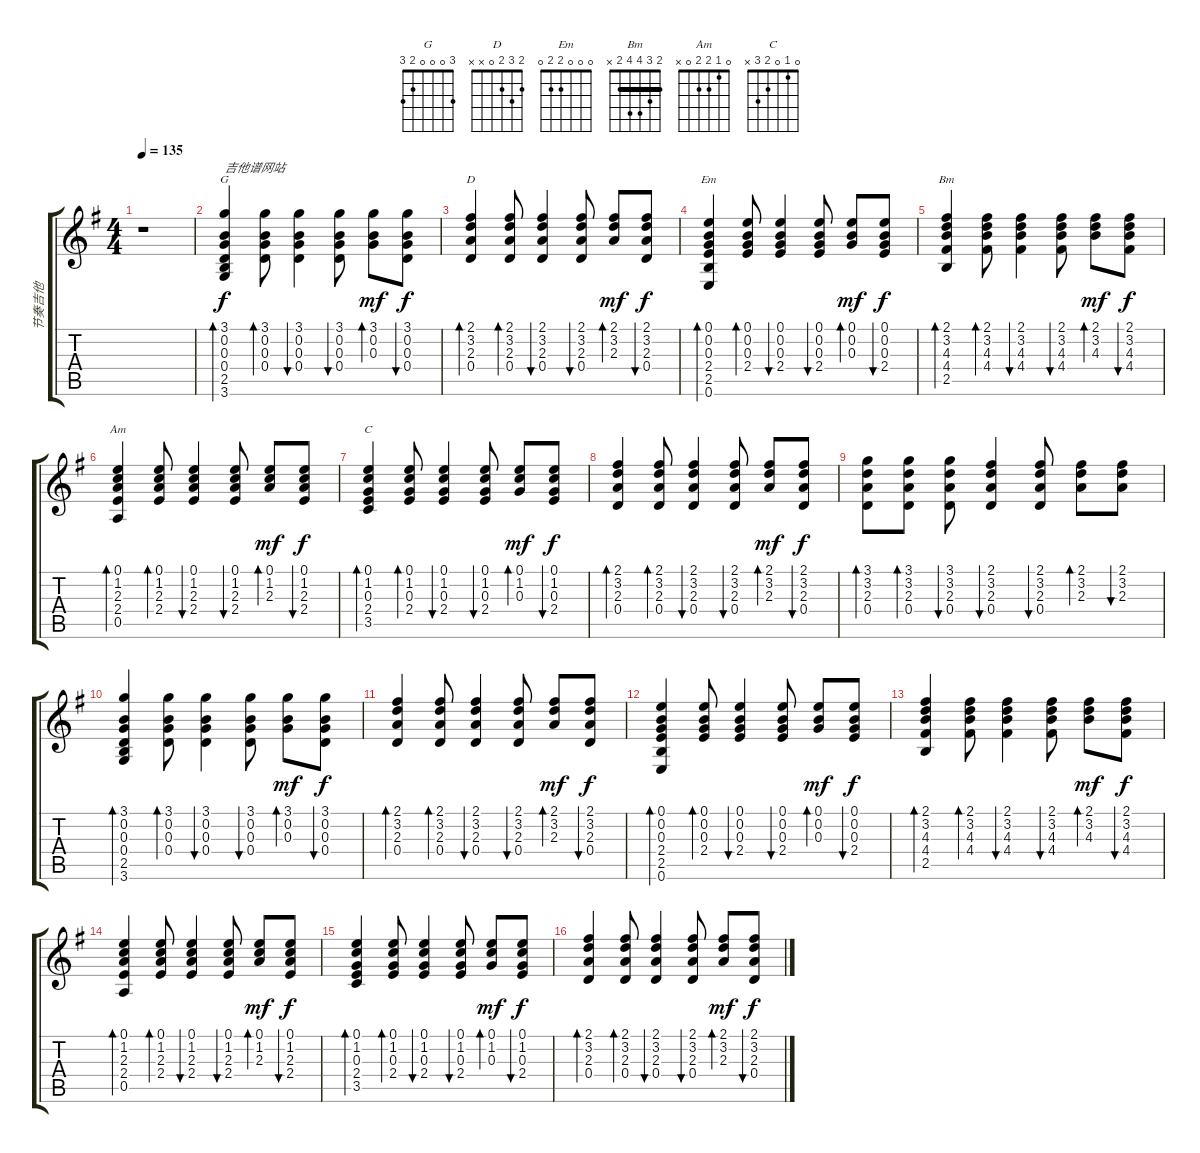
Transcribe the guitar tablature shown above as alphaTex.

\track ("节奏吉他" "节奏吉他") {instrument acousticguitarsteel}
\staff {score tabs}
\tuning (E4 B3 G3 D3 A2 E2) {hide}
\chord ("G" 3 0 0 0 2 3)
\chord ("D" 2 3 2 0 x x)
\chord ("Em" 0 0 0 2 2 0)
\chord ("Bm" 2 3 4 4 2 x) {barre 2}
\chord ("Am" 0 1 2 2 0 x)
\chord ("C" 0 1 0 2 3 x)
\ts (4 4)
\tempo 135
\clef g2
\ks g
r.1{dy f instrument acousticguitarsteel} |
(3.1 0.2 0.3 0.4 2.5 3.6).4{bd 60 ch "G" txt "吉他谱网站"} (3.1 0.2 0.3 0.4).8{bd 60} (3.1 0.2 0.3 0.4).4{bu 60} (3.1 0.2 0.3 0.4).8{bu 60} (3.1 0.2 0.3).8{bd 60 dy mf} (3.1 0.2 0.3 0.4).8{bu 60 dy f} |
(2.1 3.2 2.3 0.4).4{bd 60 ch "D"} (2.1 3.2 2.3 0.4).8{bd 60} (2.1 3.2 2.3 0.4).4{bu 60} (2.1 3.2 2.3 0.4).8{bu 60} (2.1 3.2 2.3).8{bd 60 dy mf} (2.1 3.2 2.3 0.4).8{bu 60 dy f} |
(0.1 0.2 0.3 2.4 2.5 0.6).4{bd 60 ch "Em"} (0.1 0.2 0.3 2.4).8{bd 60} (0.1 0.2 0.3 2.4).4{bu 60} (0.1 0.2 0.3 2.4).8{bu 60} (0.1 0.2 0.3).8{bd 60 dy mf} (0.1 0.2 0.3 2.4).8{bu 60 dy f} |
(2.1 3.2 4.3 4.4 2.5).4{bd 60 ch "Bm"} (2.1 3.2 4.3 4.4).8{bd 60} (2.1 3.2 4.3 4.4).4{bu 60} (2.1 3.2 4.3 4.4).8{bu 60} (2.1 3.2 4.3).8{bd 60 dy mf} (2.1 3.2 4.3 4.4).8{bu 60 dy f} |
(0.1 1.2 2.3 2.4 0.5).4{bd 60 ch "Am"} (0.1 1.2 2.3 2.4).8{bd 60} (0.1 1.2 2.3 2.4).4{bu 60} (0.1 1.2 2.3 2.4).8{bu 60} (0.1 1.2 2.3).8{bd 60 dy mf} (0.1 1.2 2.3 2.4).8{bu 60 dy f} |
(0.1 1.2 0.3 2.4 3.5).4{bd 60 ch "C"} (0.1 1.2 0.3 2.4).8{bd 60} (0.1 1.2 0.3 2.4).4{bu 60} (0.1 1.2 0.3 2.4).8{bu 60} (0.1 1.2 0.3).8{bd 60 dy mf} (0.1 1.2 0.3 2.4).8{bu 60 dy f} |
(2.1 3.2 2.3 0.4).4{bd 60} (2.1 3.2 2.3 0.4).8{bd 60} (2.1 3.2 2.3 0.4).4{bu 60} (2.1 3.2 2.3 0.4).8{bu 60} (2.1 3.2 2.3).8{bd 60 dy mf} (2.1 3.2 2.3 0.4).8{bu 60 dy f} |
(3.1 3.2 2.3 0.4).8{bd 60} (3.1 3.2 2.3 0.4).8{bd 60} (3.1 3.2 2.3 0.4).8{bu 60} (2.1 3.2 2.3 0.4).4{bu 60} (2.1 3.2 2.3 0.4).8{bu 60} (2.1 3.2 2.3).8{bd 60} (2.1 3.2 2.3).8{bu 60} |
(3.1 0.2 0.3 0.4 2.5 3.6).4{bd 60} (3.1 0.2 0.3 0.4).8{bd 60} (3.1 0.2 0.3 0.4).4{bu 60} (3.1 0.2 0.3 0.4).8{bu 60} (3.1 0.2 0.3).8{bd 60 dy mf} (3.1 0.2 0.3 0.4).8{bu 60 dy f} |
(2.1 3.2 2.3 0.4).4{bd 60} (2.1 3.2 2.3 0.4).8{bd 60} (2.1 3.2 2.3 0.4).4{bu 60} (2.1 3.2 2.3 0.4).8{bu 60} (2.1 3.2 2.3).8{bd 60 dy mf} (2.1 3.2 2.3 0.4).8{bu 60 dy f} |
(0.1 0.2 0.3 2.4 2.5 0.6).4{bd 60} (0.1 0.2 0.3 2.4).8{bd 60} (0.1 0.2 0.3 2.4).4{bu 60} (0.1 0.2 0.3 2.4).8{bu 60} (0.1 0.2 0.3).8{bd 60 dy mf} (0.1 0.2 0.3 2.4).8{bu 60 dy f} |
(2.1 3.2 4.3 4.4 2.5).4{bd 60} (2.1 3.2 4.3 4.4).8{bd 60} (2.1 3.2 4.3 4.4).4{bu 60} (2.1 3.2 4.3 4.4).8{bu 60} (2.1 3.2 4.3).8{bd 60 dy mf} (2.1 3.2 4.3 4.4).8{bu 60 dy f} |
(0.1 1.2 2.3 2.4 0.5).4{bd 60} (0.1 1.2 2.3 2.4).8{bd 60} (0.1 1.2 2.3 2.4).4{bu 60} (0.1 1.2 2.3 2.4).8{bu 60} (0.1 1.2 2.3).8{bd 60 dy mf} (0.1 1.2 2.3 2.4).8{bu 60 dy f} |
(0.1 1.2 0.3 2.4 3.5).4{bd 60} (0.1 1.2 0.3 2.4).8{bd 60} (0.1 1.2 0.3 2.4).4{bu 60} (0.1 1.2 0.3 2.4).8{bu 60} (0.1 1.2 0.3).8{bd 60 dy mf} (0.1 1.2 0.3 2.4).8{bu 60 dy f} |
(2.1 3.2 2.3 0.4).4{bd 60} (2.1 3.2 2.3 0.4).8{bd 60} (2.1 3.2 2.3 0.4).4{bu 60} (2.1 3.2 2.3 0.4).8{bu 60} (2.1 3.2 2.3).8{bd 60 dy mf} (2.1 3.2 2.3 0.4).8{bu 60 dy f}
